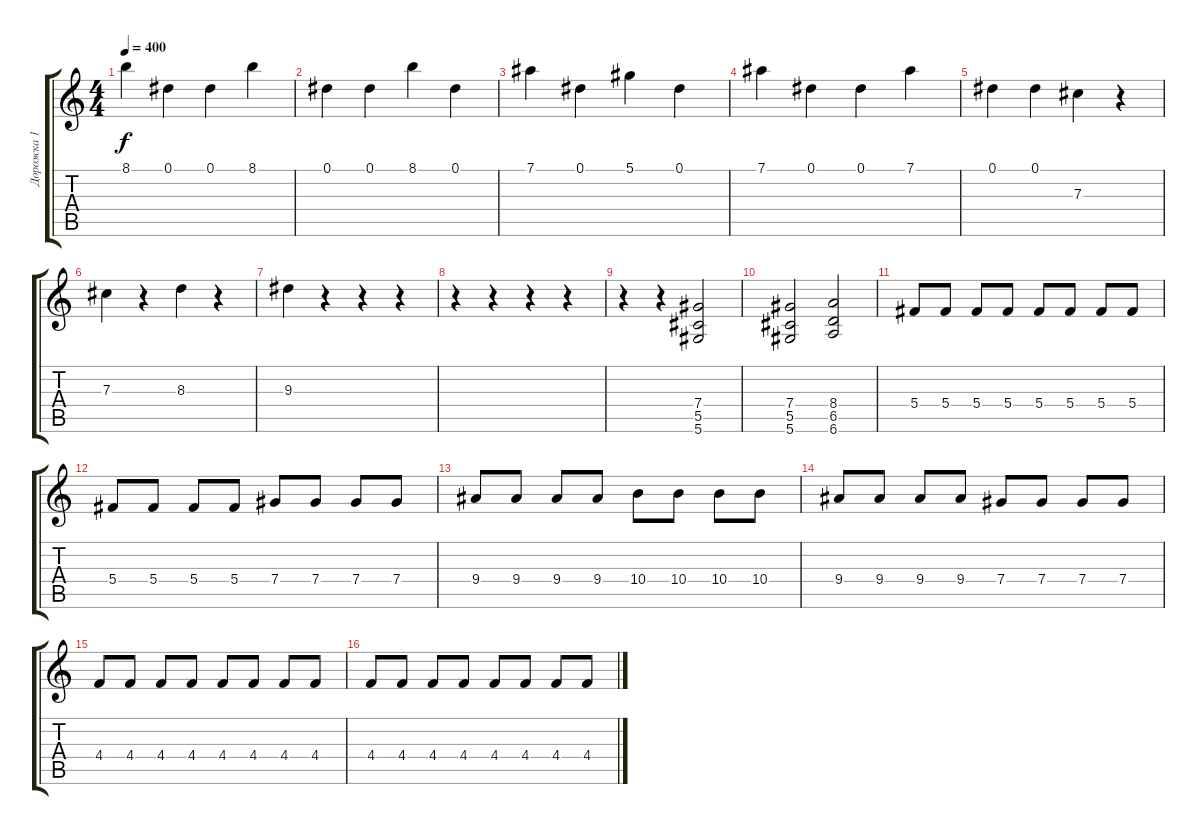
\track ("Дорожка 1" "Дорожка 1") {instrument overdrivenguitar}
\staff {score tabs}
\tuning (Eb4 Bb3 Gb3 Db3 Ab2 Eb2) {hide}
\ts (4 4)
\tempo 400
\clef g2
\ks c
8.1.4{dy f} 0.1.4 0.1.4 8.1.4 |
0.1.4 0.1.4 8.1.4 0.1.4 |
7.1.4 0.1.4 5.1.4 0.1.4 |
7.1.4 0.1.4 0.1.4 7.1.4 |
0.1.4 0.1.4 7.3.4 r.4 |
7.3.4 r.4 8.3.4 r.4 |
9.3.4 r.4 r.4 r.4 |
r.4 r.4 r.4 r.4 |
r.4 r.4 (7.4 5.5 5.6).2 |
(7.4 5.5 5.6).2 (8.4 6.5 6.6).2 |
5.4.8 5.4.8 5.4.8 5.4.8 5.4.8 5.4.8 5.4.8 5.4.8 |
5.4.8 5.4.8 5.4.8 5.4.8 7.4.8 7.4.8 7.4.8 7.4.8 |
9.4.8 9.4.8 9.4.8 9.4.8 10.4.8 10.4.8 10.4.8 10.4.8 |
9.4.8 9.4.8 9.4.8 9.4.8 7.4.8 7.4.8 7.4.8 7.4.8 |
4.4.8 4.4.8 4.4.8 4.4.8 4.4.8 4.4.8 4.4.8 4.4.8 |
4.4.8 4.4.8 4.4.8 4.4.8 4.4.8 4.4.8 4.4.8 4.4.8
